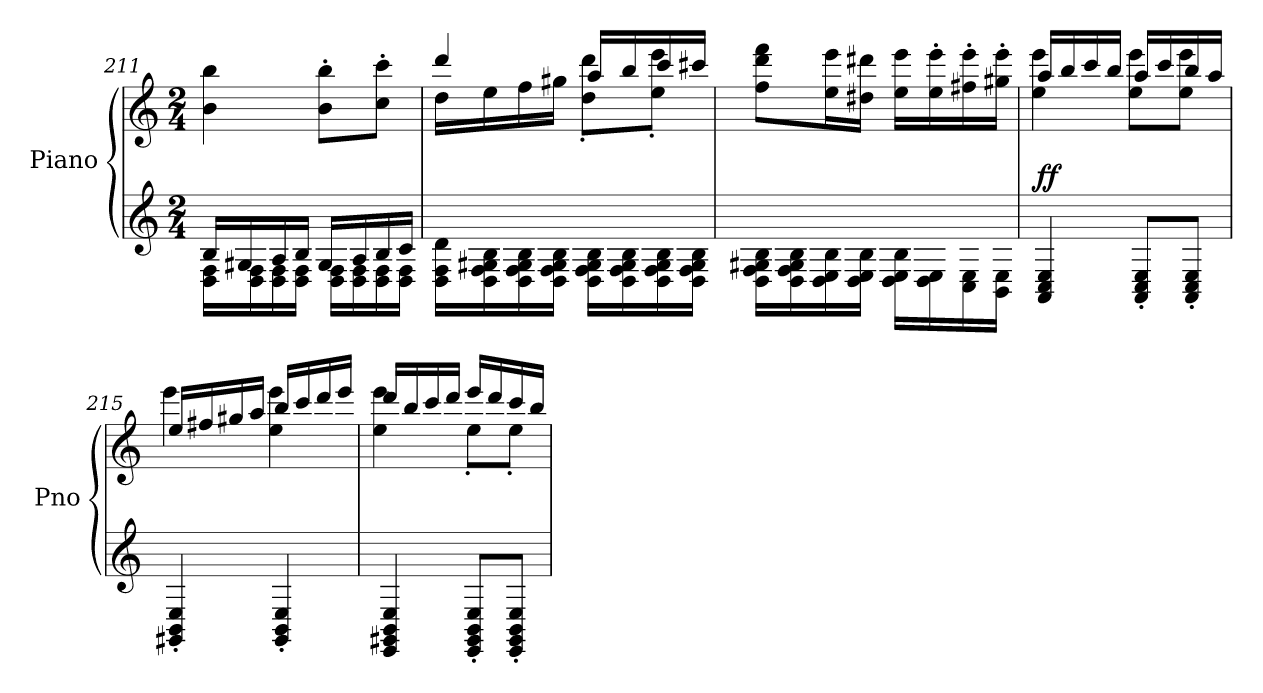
**kern	**kern	**dynam
*part1	*part1	*part1
*staff2	*staff1	*staff1/2
*I"Piano	*	*
*I'Pno	*	*
*clefG2	*clefG2	*
*k[]	*k[]	*
*M2/4	*M2/4	*
=211	=211	=211
*^	*	*
16B/LL	16D\ 16F\LL	4b\ 4bb\	.
16G#X/	16D\ 16F\	.	.
16A/	16D\ 16F\	.	.
16B/JJ	16D\ 16F\JJ	.	.
16G#/LL	16D\ 16F\LL	8b\' 8bb\'L	.
16A/	16D\ 16F\	.	.
16B/	16D\ 16F\	8cc\' 8ccc\'J	.
16c/JJ	16D\ 16F\JJ	.	.
=212	=212	=212	=212
*	*	*^	*
!LO:TX:a:i:t=cresc.	!	!	!	!
*v	*v	*	*	*
16D\ 16F\ 16d\LL	4ddd/	16dd\LL	.
16D\ 16F\ 16G#X\ 16B\	.	16ee\	.
16D\ 16F\ 16G#\ 16B\	.	16ff\	.
16D\ 16F\ 16G#\ 16B\JJ	.	16gg#X\JJ	.
16D\ 16F\ 16G#\ 16B\LL	16aa/LL	8dd\' 8ddd\'L	.
16D\ 16F\ 16G#\ 16B\	16bb/	.	.
16D\ 16F\ 16G#\ 16B\	16ccc/	8ee\' 8eee\'J	.
16D\ 16F\ 16G#\ 16B\JJ	16ccc#X/JJ	.	.
*	*v	*v	*
=213	=213	=213
16D\ 16F\ 16G#X\ 16B\LL	8ff\ 8ddd\ 8fff\L	.
16D\ 16F\ 16G#\ 16B\	.	.
16D\ 16E\ 16B\	16ee\ 16eee\L	.
16D\ 16E\ 16B\JJ	16dd#X\ 16ddd#X\JJ	.
16D\ 16E\ 16B\LL	16ee\ 16eee\LL	.
16D\ 16E\	16ee\' 16eee\'	.
16C\ 16E\	16ff#X\' 16eee\'	.
16BB\ 16E\JJ	16gg#X\' 16eee\'JJ	.
=214	=214	=214
*	*^	*
!	!	!	!LO:DY:a=2
4AA/ 4C/ 4E/	16aa/LL	4ee\ 4eee\	ff
.	16bb/	.	.
.	16ccc/	.	.
.	16bb/JJ	.	.
8AA/' 8C/' 8E/'L	16aa/LL	8ee\ 8eee\L	.
.	16ccc/	.	.
8AA/' 8C/' 8E/'J	16bb/	8ee\ 8eee\J	.
.	16aa/JJ	.	.
!!LO:LB:g=z	!!
=215	=215	=215	=215
4GG#X/' 4BB/' 4E/'	16ee/LL	4eee\	.
.	16ff#X/	.	.
.	16gg#X/	.	.
.	16aa/JJ	.	.
4GG#/' 4BB/' 4E/'	16bb/LL	4ee\ 4eee\	.
.	16ccc/	.	.
.	16ddd/	.	.
.	16eee/JJ	.	.
=216	=216	=216	=216
4EE/ 4GG#X/ 4BB/ 4E/	16ddd/LL	4ee\ 4eee\	.
.	16bb/	.	.
.	16ccc/	.	.
.	16ddd/JJ	.	.
8EE/' 8GG#/' 8BB/' 8E/'L	16eee/LL	8ee'\L	.
.	16ddd/	.	.
8EE/' 8GG#/' 8BB/' 8E/'J	16ccc/	8ee'\J	.
.	16bb/JJ	.	.
*	*v	*v	*
=	=	=
*-	*-	*-
